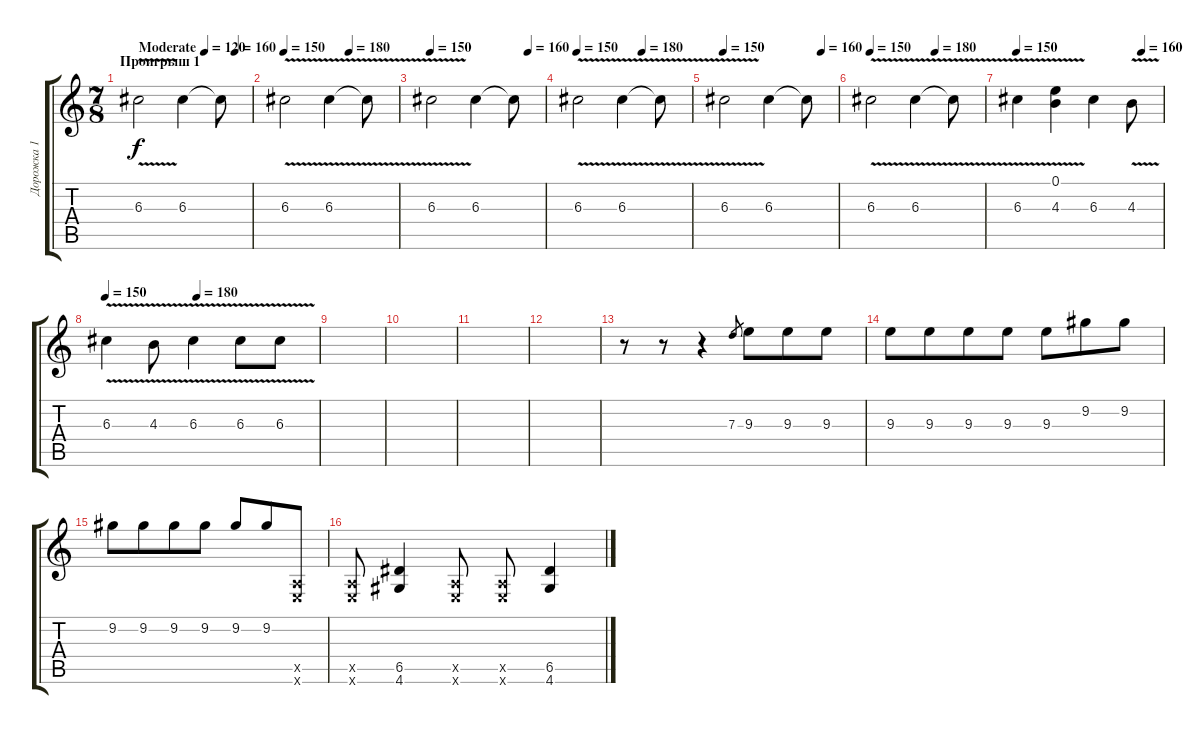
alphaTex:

\track ("Дорожка 1" "Дорожка 1") {instrument overdrivenguitar}
\staff {score tabs}
\tuning (E4 B3 G3 D3 A2 E2) {hide}
\ts (7 8)
\section ("" "Проигрыш 1")
\tempo (120 "Moderate")
\tempo 150
\tempo (160 0.8571428571428571)
\tempo (120 "Moderate")
\clef g2
\ks c
6.3{v}.2{dy f instrument overdrivenguitar} 6.3.4 6.3{t}.8 |
\tempo 150
\tempo (180 0.5714285714285714)
6.3{v}.2 6.3{v}.4 6.3{t}.8 |
\tempo 150
\tempo (160 0.8571428571428571)
6.3{v}.2 6.3.4 6.3{t}.8 |
\tempo 150
\tempo (180 0.5714285714285714)
6.3{v}.2 6.3{v}.4 6.3{t}.8 |
\tempo 150
\tempo (160 0.8571428571428571)
6.3{v}.2 6.3.4 6.3{t}.8 |
\tempo 150
\tempo (180 0.5714285714285714)
6.3{v}.2 6.3{v}.4 6.3{t}.8 |
\tempo 150
\tempo (160 0.8571428571428571)
6.3{v}.4 (0.1 4.3{v}).4 6.3.4 4.3{v}.8 |
\tempo 150
\tempo (180 0.42857142857142855)
6.3{v}.4 4.3{v}.8 6.3{v}.4 6.3{v}.8 6.3{v}.8 |
|
|
|
|
r.8 r.8 r.4 7.3.8{gr} 9.3.8 9.3.8 9.3.8 |
9.3.8 9.3.8 9.3.8 9.3.8 9.3.8 9.2.8 9.2.8 |
9.2.8 9.2.8 9.2.8 9.2.8 9.2.8 9.2.8 (0.5{x} 0.6{x}).8 |
(0.5{x} 0.6{x}).8 (6.5 4.6).4 (0.5{x} 0.6{x}).8 (0.5{x} 0.6{x}).8 (6.5 4.6).4
